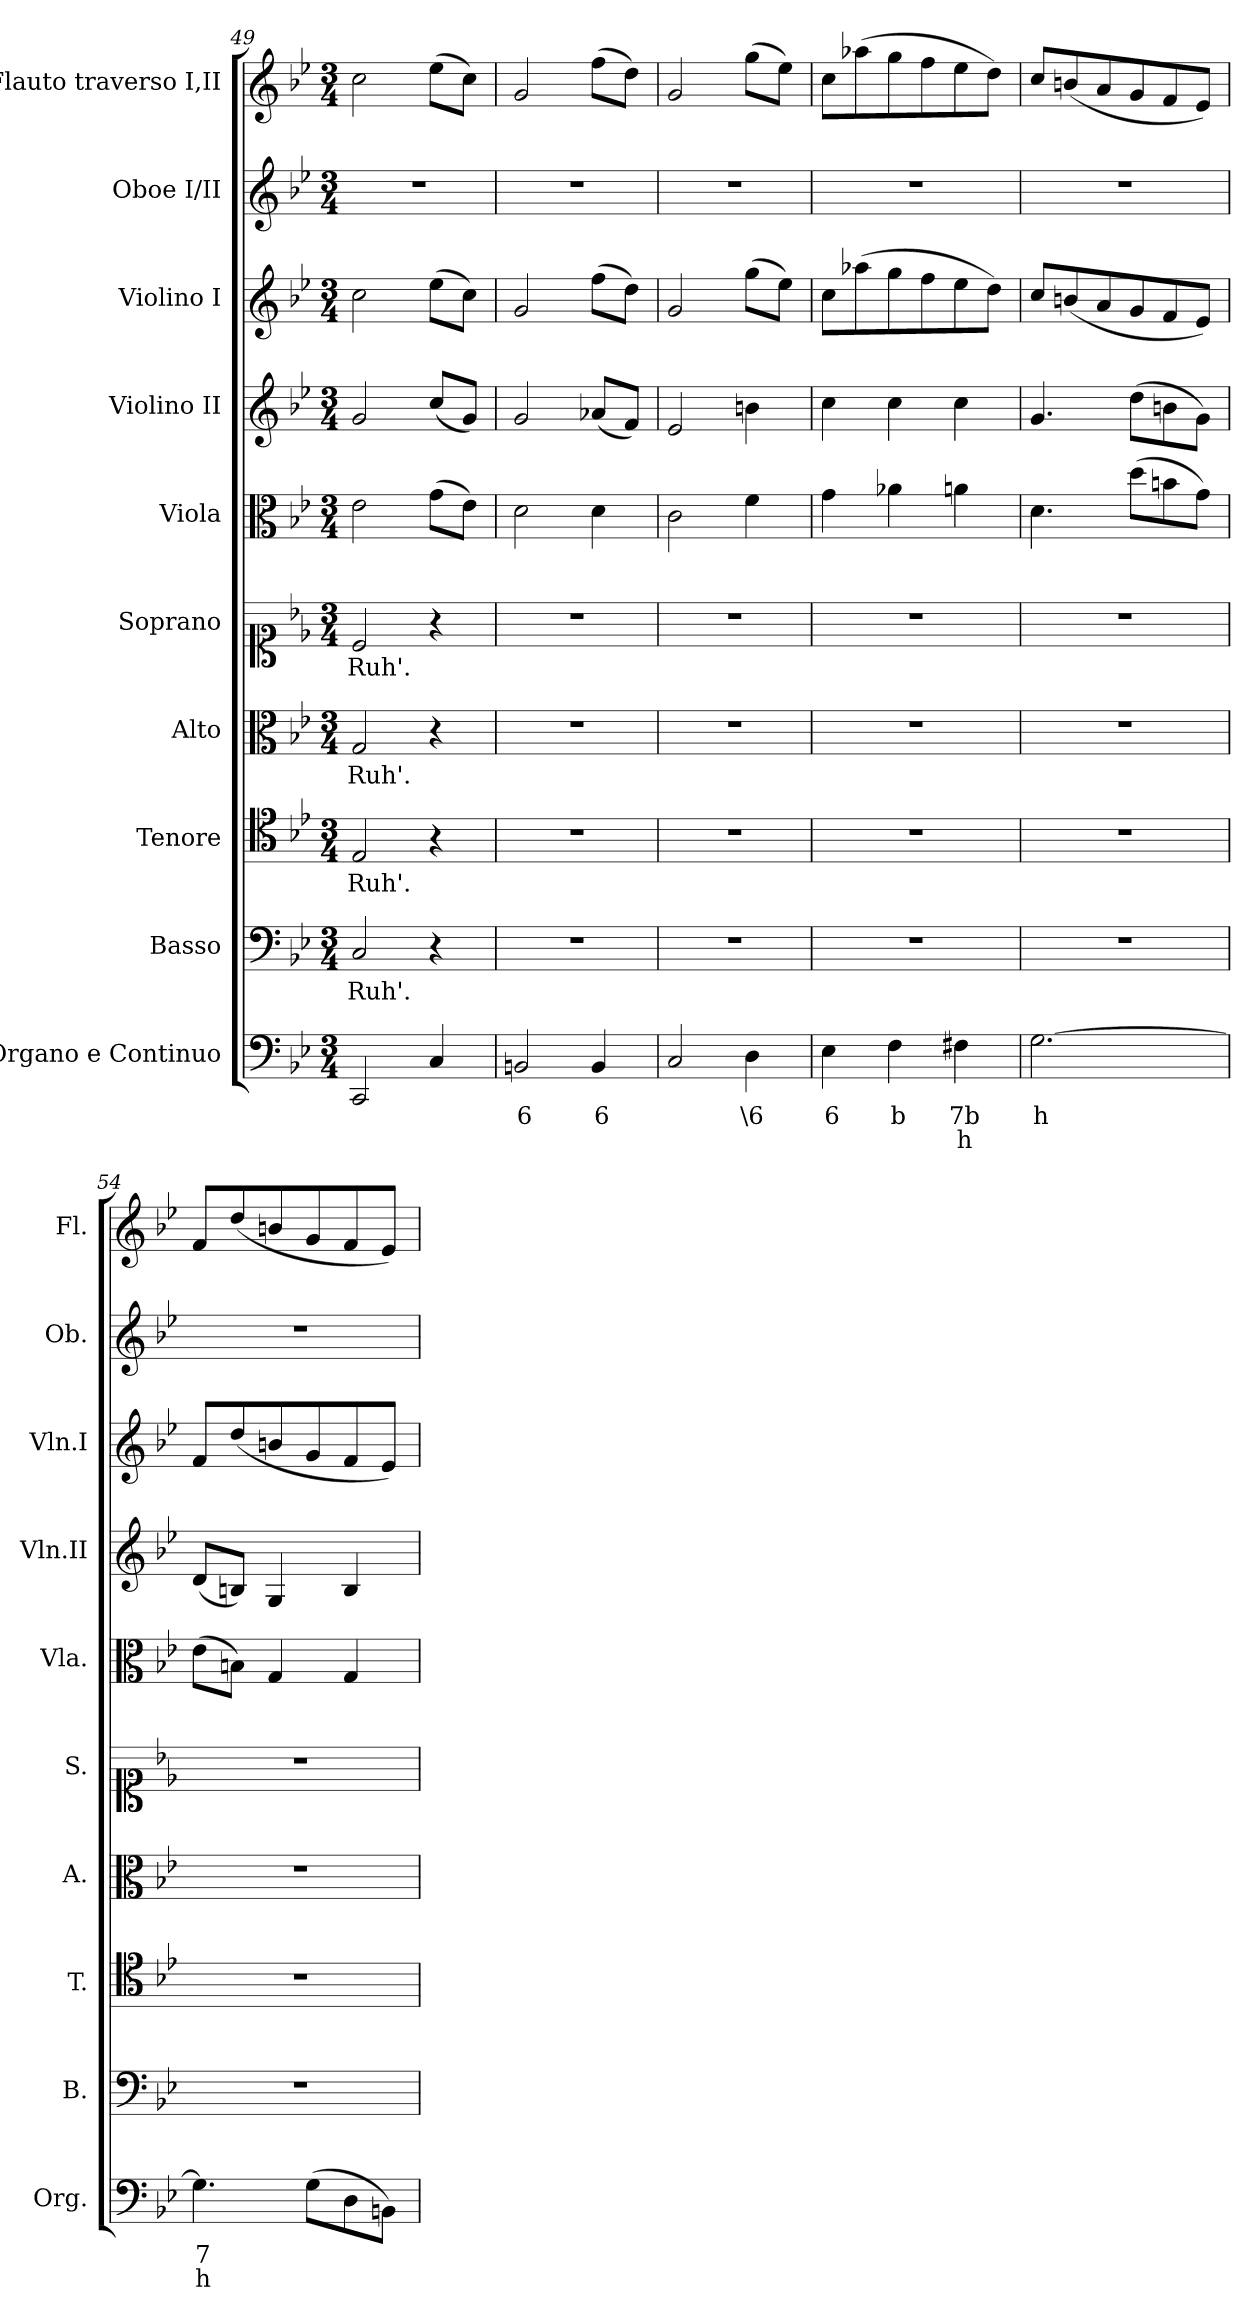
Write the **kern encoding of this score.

**kern	**text	**text	**kern	**text	**kern	**text	**kern	**text	**kern	**text	**kern	**kern	**kern	**kern	**kern
*part10	*part10	*part10	*part9	*part9	*part8	*part8	*part7	*part7	*part6	*part6	*part5	*part4	*part3	*part2	*part1
*staff10	*staff10	*staff10	*staff9	*staff9	*staff8	*staff8	*staff7	*staff7	*staff6	*staff6	*staff5	*staff4	*staff3	*staff2	*staff1
*I"Organo e  Continuo	*	*	*I"Basso	*	*I"Tenore	*	*I"Alto	*	*I"Soprano	*	*I"Viola	*I"Violino II	*I"Violino I	*I"Oboe I/II	*I"Flauto traverso I,II
*I'Org.	*	*	*I'B.	*	*I'T.	*	*I'A.	*	*I'S.	*	*I'Vla.	*I'Vln.II	*I'Vln.I	*I'Ob.	*I'Fl.
*clefF4	*	*	*clefF4	*	*clefC4	*	*clefC3	*	*clefC1	*	*clefC3	*clefG2	*clefG2	*clefG2	*clefG2
*k[b-e-]	*	*	*k[b-e-]	*	*k[b-e-]	*	*k[b-e-]	*	*k[b-e-]	*	*k[b-e-]	*k[b-e-]	*k[b-e-]	*k[b-e-]	*k[b-e-]
*M3/4	*	*	*M3/4	*	*M3/4	*	*M3/4	*	*M3/4	*	*M3/4	*M3/4	*M3/4	*M3/4	*M3/4
=49	=49	=49	=49	=49	=49	=49	=49	=49	=49	=49	=49	=49	=49	=49	=49
2CC/	.	.	2C/	Ruh'.	2E-/	Ruh'.	2G/	Ruh'.	2c/	Ruh'.	2e-\	2g/	2cc\	2.r	2cc\
4C/	.	.	4r	.	4r	.	4r	.	4r	.	(>8g\L	(<8cc/L	(>8ee-\L	.	(>8ee-\L
.	.	.	.	.	.	.	.	.	.	.	8e-\J)	8g/J)	8cc\J)	.	8cc\J)
=50	=50	=50	=50	=50	=50	=50	=50	=50	=50	=50	=50	=50	=50	=50	=50
2BBn/	6	.	2.r	.	2.r	.	2.r	.	2.r	.	2d\	2g/	2g/	2.r	2g/
4BB/	6	.	.	.	.	.	.	.	.	.	4d\	(<8a-X/L	(>8ff\L	.	(>8ff\L
.	.	.	.	.	.	.	.	.	.	.	.	8f/J)	8dd\J)	.	8dd\J)
=51	=51	=51	=51	=51	=51	=51	=51	=51	=51	=51	=51	=51	=51	=51	=51
2C/	.	.	2.r	.	2.r	.	2.r	.	2.r	.	2c\	2e-/	2g/	2.r	2g/
4D\	\6	.	.	.	.	.	.	.	.	.	4f\	4bn\	(>8gg\L	.	(>8gg\L
.	.	.	.	.	.	.	.	.	.	.	.	.	8ee-\J)	.	8ee-\J)
=52	=52	=52	=52	=52	=52	=52	=52	=52	=52	=52	=52	=52	=52	=52	=52
4E-\	6	.	2.r	.	2.r	.	2.r	.	2.r	.	4g\	4cc\	8cc\L	2.r	8cc\L
.	.	.	.	.	.	.	.	.	.	.	.	.	(>8aa-X\	.	(>8aa-X\
4F\	b	.	.	.	.	.	.	.	.	.	4a-X\	4cc\	8gg\	.	8gg\
.	.	.	.	.	.	.	.	.	.	.	.	.	8ff\	.	8ff\
4F#X\	7b	h	.	.	.	.	.	.	.	.	4an\	4cc\	8ee-\	.	8ee-\
.	.	.	.	.	.	.	.	.	.	.	.	.	8dd\J)	.	8dd\J)
=53	=53	=53	=53	=53	=53	=53	=53	=53	=53	=53	=53	=53	=53	=53	=53
[2.G\	h	.	2.r	.	2.r	.	2.r	.	2.r	.	4.d\	4.g/	8cc/L	2.r	8cc/L
.	.	.	.	.	.	.	.	.	.	.	.	.	(<8bn/	.	(<8bn/
.	.	.	.	.	.	.	.	.	.	.	.	.	8a/	.	8a/
.	.	.	.	.	.	.	.	.	.	.	(>8dd\L	(>8dd\L	8g/	.	8g/
.	.	.	.	.	.	.	.	.	.	.	8bn\	8bn\	8f/	.	8f/
.	.	.	.	.	.	.	.	.	.	.	8g\J)	8g\J)	8e-/J)	.	8e-/J)
=54	=54	=54	=54	=54	=54	=54	=54	=54	=54	=54	=54	=54	=54	=54	=54
4.G\]	7	h	2.r	.	2.r	.	2.r	.	2.r	.	(>8e-\L	(<8d/L	8f/L	2.r	8f/L
.	.	.	.	.	.	.	.	.	.	.	8Bn\J)	8Bn/J)	(<8dd/	.	(<8dd/
.	.	.	.	.	.	.	.	.	.	.	4G/	4G/	8bn/	.	8bn/
(>8G\L	.	.	.	.	.	.	.	.	.	.	.	.	8g/	.	8g/
8D\	.	.	.	.	.	.	.	.	.	.	4G/	4B/	8f/	.	8f/
8BBn\J)	.	.	.	.	.	.	.	.	.	.	.	.	8e-/J)	.	8e-/J)
=	=	=	=	=	=	=	=	=	=	=	=	=	=	=	=
*-	*-	*-	*-	*-	*-	*-	*-	*-	*-	*-	*-	*-	*-	*-	*-
